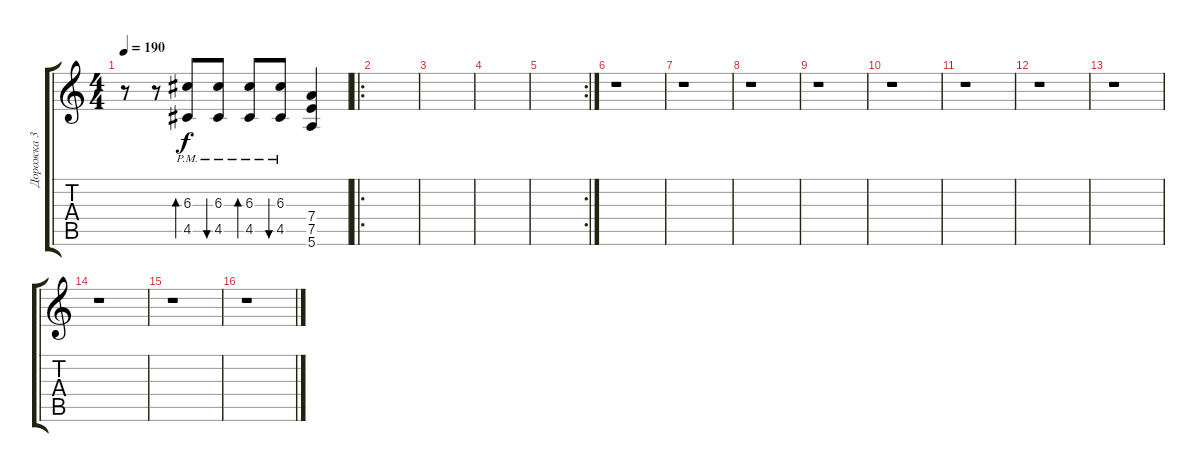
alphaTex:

\track ("Дорожка 3" "Дорожка 3") {instrument distortionguitar}
\staff {score tabs}
\tuning (E4 B3 G3 D3 A2 E2) {hide}
\ts (4 4)
\tempo 190
\clef g2
\ks c
r.8{dy f volume 16} r.8 (6.3{pm} 4.5{pm}).8{bd 60} (6.3{pm} 4.5{pm}).8{bu 60} (6.3{pm} 4.5{pm}).8{bd 60} (6.3{pm} 4.5{pm}).8{bu 60} (7.4 7.5 5.6).4 |
\ro
|
|
|
\rc 2
|
r.1 |
r.1 |
r.1 |
r.1 |
r.1 |
r.1 |
r.1 |
r.1 |
r.1 |
r.1 |
r.1
